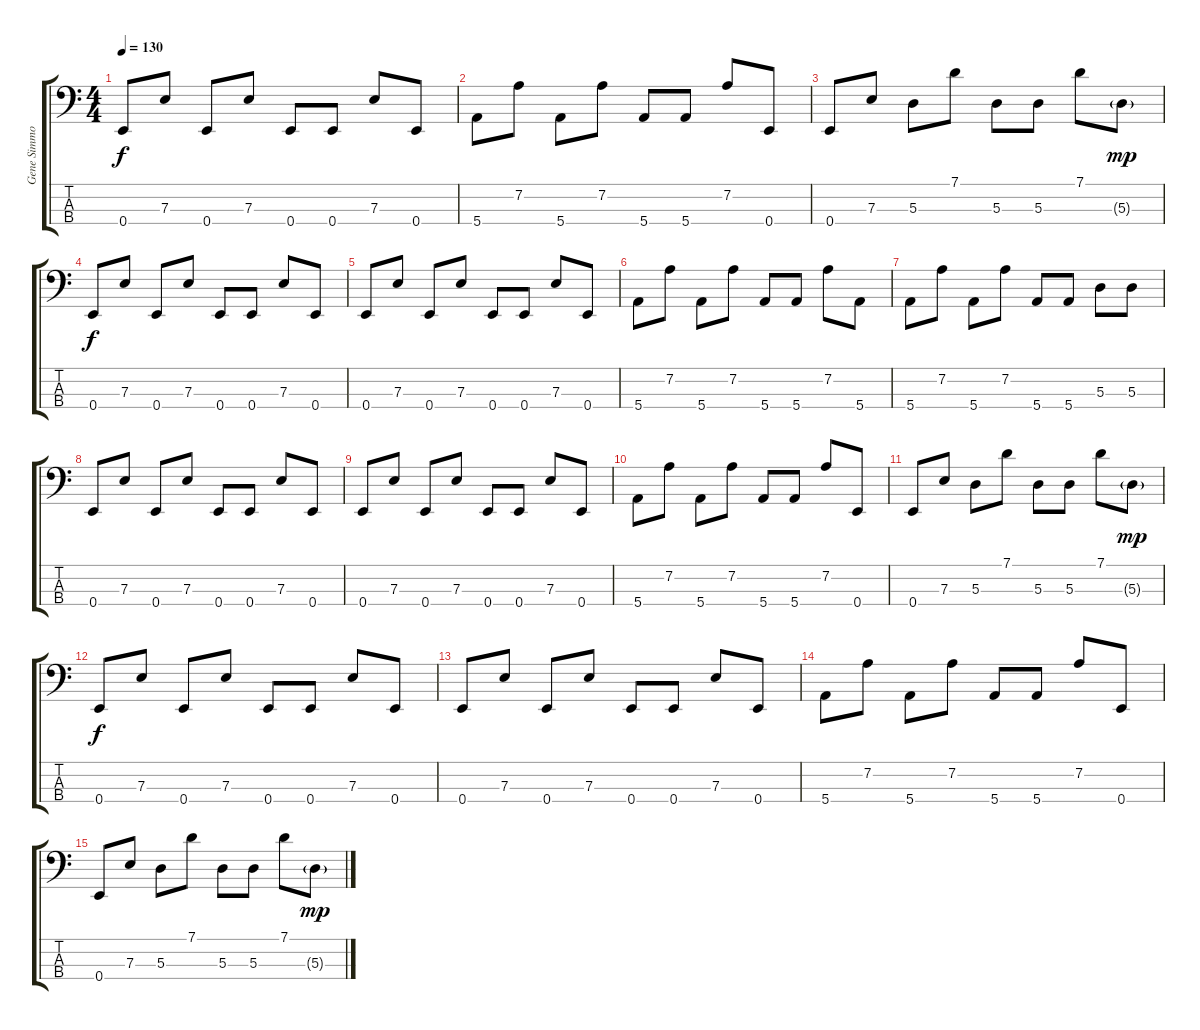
\track ("Gene Simmons" "Gene Simmo") {instrument electricbasspick}
\staff {score tabs}
\tuning (G2 D2 A1 E1) {hide}
\ts (4 4)
\tempo 130
\clef f4
\ks c
0.4.8{dy f} 7.3.8 0.4.8 7.3.8 0.4.8 0.4.8 7.3.8 0.4.8 |
5.4.8 7.2.8 5.4.8 7.2.8 5.4.8 5.4.8 7.2.8 0.4.8 |
0.4.8 7.3.8 5.3.8 7.1.8 5.3.8 5.3.8 7.1.8 5.3{g}.8{dy mp} |
0.4.8{dy f} 7.3.8 0.4.8 7.3.8 0.4.8 0.4.8 7.3.8 0.4.8 |
0.4.8 7.3.8 0.4.8 7.3.8 0.4.8 0.4.8 7.3.8 0.4.8 |
5.4.8 7.2.8 5.4.8 7.2.8 5.4.8 5.4.8 7.2.8 5.4.8 |
5.4.8 7.2.8 5.4.8 7.2.8 5.4.8 5.4.8 5.3.8 5.3.8 |
0.4.8{volume 14} 7.3.8 0.4.8 7.3.8 0.4.8 0.4.8 7.3.8 0.4.8 |
0.4.8{volume 12} 7.3.8 0.4.8 7.3.8 0.4.8 0.4.8 7.3.8 0.4.8 |
5.4.8{volume 10} 7.2.8 5.4.8 7.2.8 5.4.8 5.4.8 7.2.8 0.4.8 |
0.4.8{volume 8} 7.3.8 5.3.8 7.1.8 5.3.8 5.3.8 7.1.8 5.3{g}.8{dy mp} |
0.4.8{dy f volume 6} 7.3.8 0.4.8 7.3.8 0.4.8 0.4.8 7.3.8 0.4.8 |
0.4.8{volume 4} 7.3.8 0.4.8 7.3.8 0.4.8 0.4.8 7.3.8 0.4.8 |
5.4.8{volume 2} 7.2.8 5.4.8 7.2.8 5.4.8 5.4.8 7.2.8 0.4.8 |
0.4.8{volume 0} 7.3.8 5.3.8 7.1.8 5.3.8 5.3.8 7.1.8 5.3{g}.8{dy mp}
